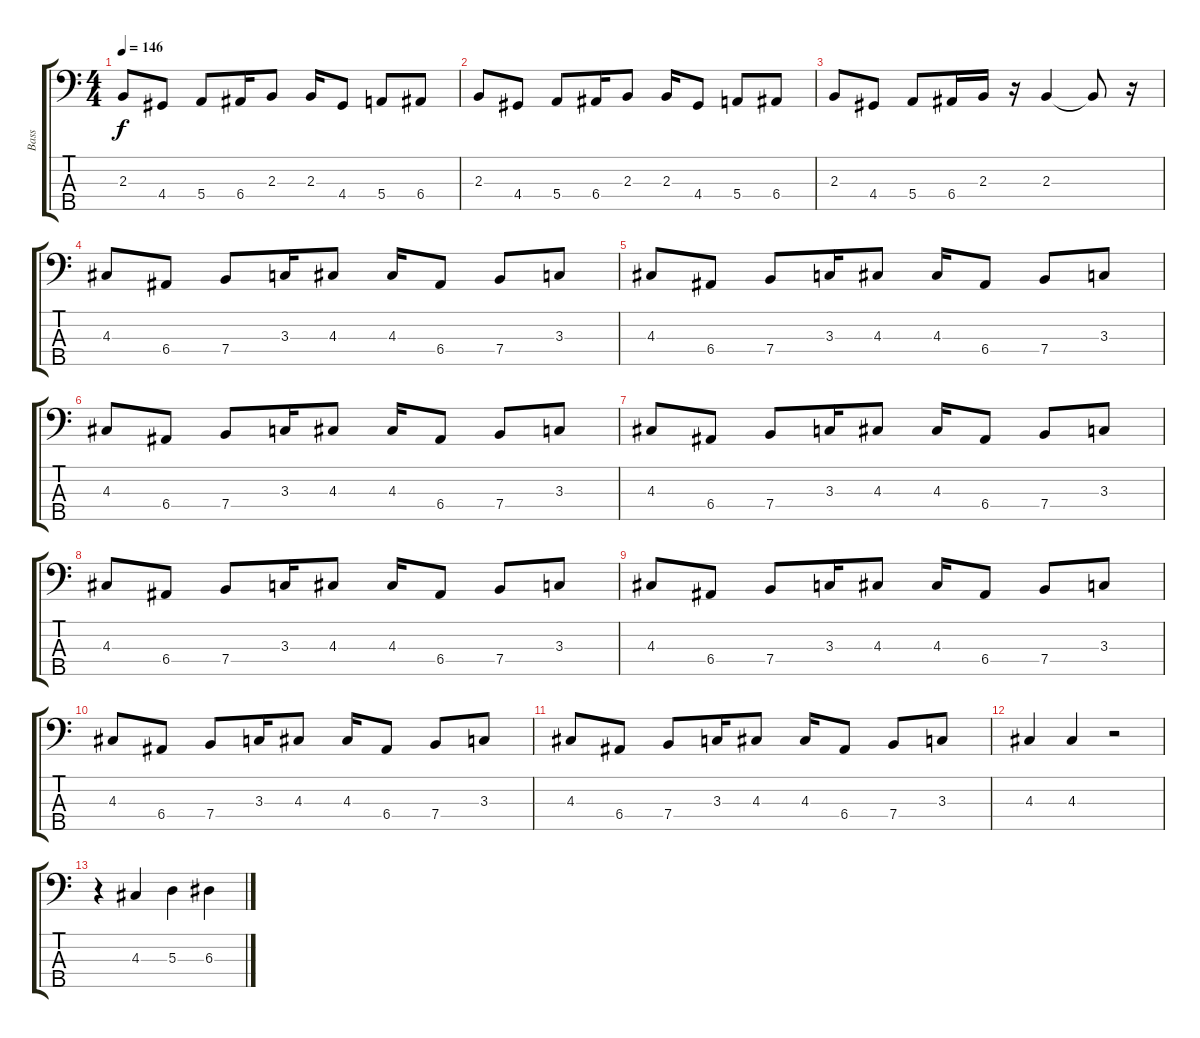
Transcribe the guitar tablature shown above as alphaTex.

\track ("Bass" "Bass") {instrument electricbassfinger}
\staff {score tabs}
\tuning (G2 D2 A1 E1 B0) {hide}
\ts (4 4)
\tempo 146
\clef f4
\ks c
2.3.8{dy f} 4.4.8 5.4.8 6.4.16 2.3.8 2.3.16 4.4.8 5.4.8 6.4.8 |
2.3.8 4.4.8 5.4.8 6.4.16 2.3.8 2.3.16 4.4.8 5.4.8 6.4.8 |
2.3.8 4.4.8 5.4.8 6.4.16 2.3.16 r.16 2.3.4 2.3{t}.8 r.16 |
4.3.8 6.4.8 7.4.8 3.3.16 4.3.8 4.3.16 6.4.8 7.4.8 3.3.8 |
4.3.8 6.4.8 7.4.8 3.3.16 4.3.8 4.3.16 6.4.8 7.4.8 3.3.8 |
4.3.8 6.4.8 7.4.8 3.3.16 4.3.8 4.3.16 6.4.8 7.4.8 3.3.8 |
4.3.8 6.4.8 7.4.8 3.3.16 4.3.8 4.3.16 6.4.8 7.4.8 3.3.8 |
4.3.8 6.4.8 7.4.8 3.3.16 4.3.8 4.3.16 6.4.8 7.4.8 3.3.8 |
4.3.8 6.4.8 7.4.8 3.3.16 4.3.8 4.3.16 6.4.8 7.4.8 3.3.8 |
4.3.8 6.4.8 7.4.8 3.3.16 4.3.8 4.3.16 6.4.8 7.4.8 3.3.8 |
4.3.8 6.4.8 7.4.8 3.3.16 4.3.8 4.3.16 6.4.8 7.4.8 3.3.8 |
4.3.4 4.3.4 r.2 |
r.4 4.3.4 5.3.4 6.3.4
